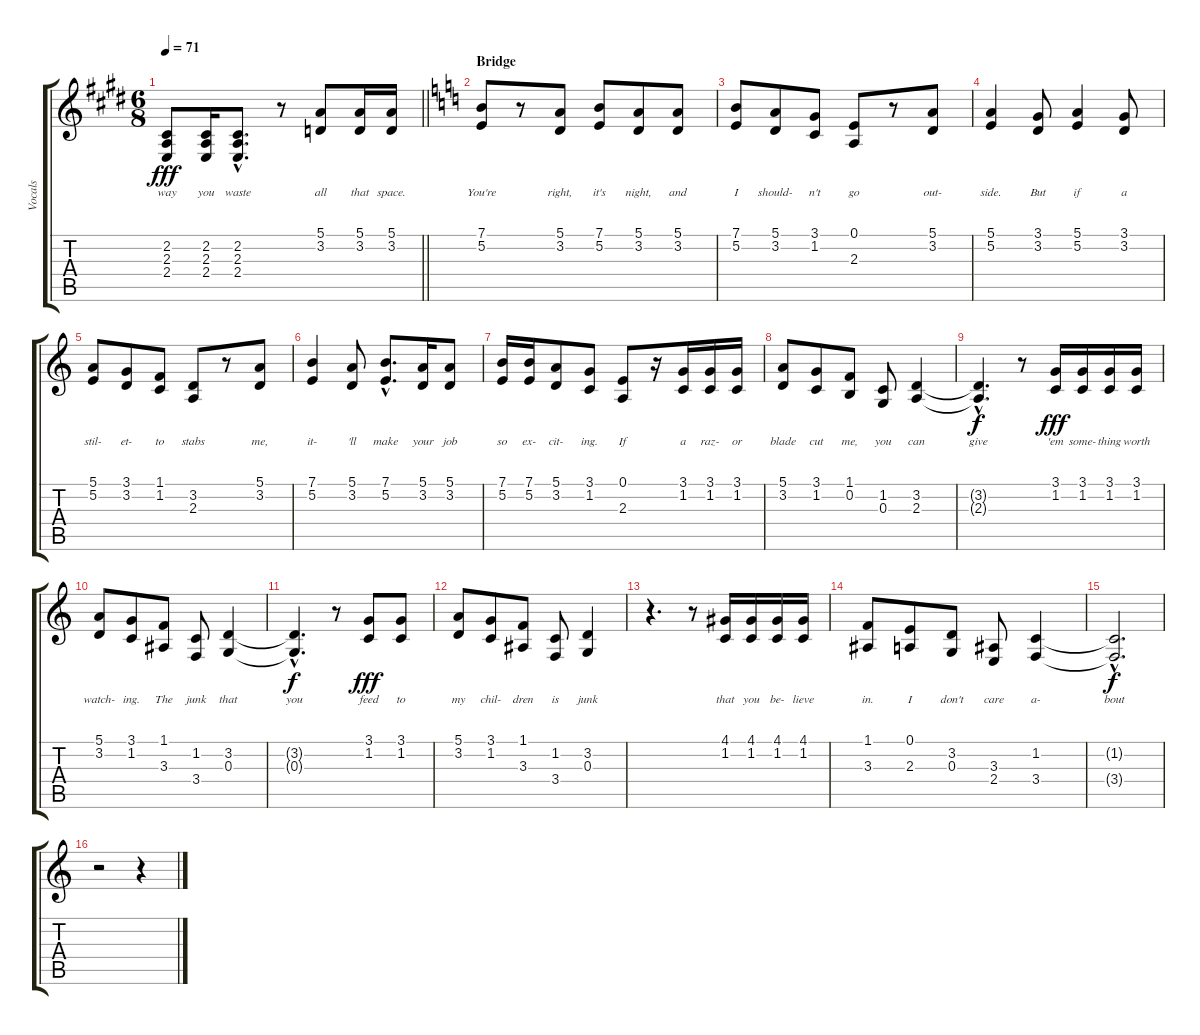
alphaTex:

\track ("Vocals" "Vocals") {instrument lead6voice}
\staff {score tabs}
\tuning (E4 B3 G3 D3 A2 E2) {hide}
\ts (6 8)
\tempo 71
\clef g2
\barLineRight lightlight
\ks e
(2.2 2.3 2.4).8{lyrics (0 "way") lyrics (1 "") lyrics (2 "") lyrics (3 "") lyrics (4 "") dy fff} (2.2 2.3 2.4).16{lyrics (0 "you") lyrics (1 "") lyrics (2 "") lyrics (3 "") lyrics (4 "")} (2.2{hac} 2.3{hac} 2.4{hac}).8{d lyrics (0 "waste") lyrics (1 "") lyrics (2 "") lyrics (3 "") lyrics (4 "")} r.8 (5.1 3.2).8{lyrics (0 "all") lyrics (1 "") lyrics (2 "") lyrics (3 "") lyrics (4 "")} (5.1 3.2).16{lyrics (0 "that") lyrics (1 "") lyrics (2 "") lyrics (3 "") lyrics (4 "")} (5.1 3.2).16{lyrics (0 "space.") lyrics (1 "") lyrics (2 "") lyrics (3 "") lyrics (4 "")} |
\section ("" "Bridge")
\ks c
(7.1 5.2).8{lyrics (0 "You're") lyrics (1 "") lyrics (2 "") lyrics (3 "") lyrics (4 "")} r.8 (5.1 3.2).8{lyrics (0 "right,") lyrics (1 "") lyrics (2 "") lyrics (3 "") lyrics (4 "")} (7.1 5.2).8{lyrics (0 "it's") lyrics (1 "") lyrics (2 "") lyrics (3 "") lyrics (4 "")} (5.1 3.2).8{lyrics (0 "night,") lyrics (1 "") lyrics (2 "") lyrics (3 "") lyrics (4 "")} (5.1 3.2).8{lyrics (0 "and") lyrics (1 "") lyrics (2 "") lyrics (3 "") lyrics (4 "")} |
(7.1 5.2).8{lyrics (0 "I") lyrics (1 "") lyrics (2 "") lyrics (3 "") lyrics (4 "")} (5.1 3.2).8{lyrics (0 "should-") lyrics (1 "") lyrics (2 "") lyrics (3 "") lyrics (4 "")} (3.1 1.2).8{lyrics (0 "n't") lyrics (1 "") lyrics (2 "") lyrics (3 "") lyrics (4 "")} (0.1 2.3).8{lyrics (0 "go") lyrics (1 "") lyrics (2 "") lyrics (3 "") lyrics (4 "")} r.8 (5.1 3.2).8{lyrics (0 "out-") lyrics (1 "") lyrics (2 "") lyrics (3 "") lyrics (4 "")} |
(5.1 5.2).4{lyrics (0 "side.") lyrics (1 "") lyrics (2 "") lyrics (3 "") lyrics (4 "")} (3.1 3.2).8{lyrics (0 "But") lyrics (1 "") lyrics (2 "") lyrics (3 "") lyrics (4 "")} (5.1 5.2).4{lyrics (0 "if") lyrics (1 "") lyrics (2 "") lyrics (3 "") lyrics (4 "")} (3.1 3.2).8{lyrics (0 "a") lyrics (1 "") lyrics (2 "") lyrics (3 "") lyrics (4 "")} |
(5.1 5.2).8{lyrics (0 "stil-") lyrics (1 "") lyrics (2 "") lyrics (3 "") lyrics (4 "")} (3.1 3.2).8{lyrics (0 "et-") lyrics (1 "") lyrics (2 "") lyrics (3 "") lyrics (4 "")} (1.1 1.2).8{lyrics (0 "to") lyrics (1 "") lyrics (2 "") lyrics (3 "") lyrics (4 "")} (3.2 2.3).8{lyrics (0 "stabs") lyrics (1 "") lyrics (2 "") lyrics (3 "") lyrics (4 "")} r.8 (5.1 3.2).8{lyrics (0 "me,") lyrics (1 "") lyrics (2 "") lyrics (3 "") lyrics (4 "")} |
(7.1 5.2).4{lyrics (0 "it-") lyrics (1 "") lyrics (2 "") lyrics (3 "") lyrics (4 "")} (5.1 3.2).8{lyrics (0 "'ll") lyrics (1 "") lyrics (2 "") lyrics (3 "") lyrics (4 "")} (7.1{hac} 5.2{hac}).8{d lyrics (0 "make") lyrics (1 "") lyrics (2 "") lyrics (3 "") lyrics (4 "")} (5.1 3.2).16{lyrics (0 "your") lyrics (1 "") lyrics (2 "") lyrics (3 "") lyrics (4 "")} (5.1 3.2).8{lyrics (0 "job") lyrics (1 "") lyrics (2 "") lyrics (3 "") lyrics (4 "")} |
(7.1 5.2).16{lyrics (0 "so") lyrics (1 "") lyrics (2 "") lyrics (3 "") lyrics (4 "")} (7.1 5.2).16{lyrics (0 "ex-") lyrics (1 "") lyrics (2 "") lyrics (3 "") lyrics (4 "")} (5.1 3.2).8{lyrics (0 "cit-") lyrics (1 "") lyrics (2 "") lyrics (3 "") lyrics (4 "")} (3.1 1.2).8{lyrics (0 "ing.") lyrics (1 "") lyrics (2 "") lyrics (3 "") lyrics (4 "")} (0.1 2.3).8{lyrics (0 "If") lyrics (1 "") lyrics (2 "") lyrics (3 "") lyrics (4 "")} r.16 (3.1 1.2).16{lyrics (0 "a") lyrics (1 "") lyrics (2 "") lyrics (3 "") lyrics (4 "")} (3.1 1.2).16{lyrics (0 "raz-") lyrics (1 "") lyrics (2 "") lyrics (3 "") lyrics (4 "")} (3.1 1.2).16{lyrics (0 "or") lyrics (1 "") lyrics (2 "") lyrics (3 "") lyrics (4 "")} |
(5.1 3.2).8{lyrics (0 "blade") lyrics (1 "") lyrics (2 "") lyrics (3 "") lyrics (4 "")} (3.1 1.2).8{lyrics (0 "cut") lyrics (1 "") lyrics (2 "") lyrics (3 "") lyrics (4 "")} (1.1 0.2).8{lyrics (0 "me,") lyrics (1 "") lyrics (2 "") lyrics (3 "") lyrics (4 "")} (1.2 0.3).8{lyrics (0 "you") lyrics (1 "") lyrics (2 "") lyrics (3 "") lyrics (4 "")} (3.2 2.3).4{lyrics (0 "can") lyrics (1 "") lyrics (2 "") lyrics (3 "") lyrics (4 "")} |
(3.2{hac t} 2.3{hac t}).4{d lyrics (0 "give") lyrics (1 "") lyrics (2 "") lyrics (3 "") lyrics (4 "") dy f} r.8 (3.1 1.2).16{lyrics (0 "'em") lyrics (1 "") lyrics (2 "") lyrics (3 "") lyrics (4 "") dy fff} (3.1 1.2).16{lyrics (0 "some-") lyrics (1 "") lyrics (2 "") lyrics (3 "") lyrics (4 "")} (3.1 1.2).16{lyrics (0 "thing") lyrics (1 "") lyrics (2 "") lyrics (3 "") lyrics (4 "")} (3.1 1.2).16{lyrics (0 "worth") lyrics (1 "") lyrics (2 "") lyrics (3 "") lyrics (4 "")} |
(5.1 3.2).8{lyrics (0 "watch-") lyrics (1 "") lyrics (2 "") lyrics (3 "") lyrics (4 "")} (3.1 1.2).8{lyrics (0 "ing.") lyrics (1 "") lyrics (2 "") lyrics (3 "") lyrics (4 "")} (1.1 3.3).8{lyrics (0 "The") lyrics (1 "") lyrics (2 "") lyrics (3 "") lyrics (4 "")} (1.2 3.4).8{lyrics (0 "junk") lyrics (1 "") lyrics (2 "") lyrics (3 "") lyrics (4 "")} (3.2 0.3).4{lyrics (0 "that") lyrics (1 "") lyrics (2 "") lyrics (3 "") lyrics (4 "")} |
(3.2{hac t} 0.3{hac t}).4{d lyrics (0 "you") lyrics (1 "") lyrics (2 "") lyrics (3 "") lyrics (4 "") dy f} r.8 (3.1 1.2).8{lyrics (0 "feed") lyrics (1 "") lyrics (2 "") lyrics (3 "") lyrics (4 "") dy fff} (3.1 1.2).8{lyrics (0 "to") lyrics (1 "") lyrics (2 "") lyrics (3 "") lyrics (4 "")} |
(5.1 3.2).8{lyrics (0 "my") lyrics (1 "") lyrics (2 "") lyrics (3 "") lyrics (4 "")} (3.1 1.2).8{lyrics (0 "chil-") lyrics (1 "") lyrics (2 "") lyrics (3 "") lyrics (4 "")} (1.1 3.3).8{lyrics (0 "dren") lyrics (1 "") lyrics (2 "") lyrics (3 "") lyrics (4 "")} (1.2 3.4).8{lyrics (0 "is") lyrics (1 "") lyrics (2 "") lyrics (3 "") lyrics (4 "")} (3.2 0.3).4{lyrics (0 "junk") lyrics (1 "") lyrics (2 "") lyrics (3 "") lyrics (4 "")} |
r.4{d} r.8 (4.1 1.2).16{lyrics (0 "that") lyrics (1 "") lyrics (2 "") lyrics (3 "") lyrics (4 "")} (4.1 1.2).16{lyrics (0 "you") lyrics (1 "") lyrics (2 "") lyrics (3 "") lyrics (4 "")} (4.1 1.2).16{lyrics (0 "be-") lyrics (1 "") lyrics (2 "") lyrics (3 "") lyrics (4 "")} (4.1 1.2).16{lyrics (0 "lieve") lyrics (1 "") lyrics (2 "") lyrics (3 "") lyrics (4 "")} |
(1.1 3.3).8{lyrics (0 "in.") lyrics (1 "") lyrics (2 "") lyrics (3 "") lyrics (4 "")} (0.1 2.3).8{lyrics (0 "I") lyrics (1 "") lyrics (2 "") lyrics (3 "") lyrics (4 "")} (3.2 0.3).8{lyrics (0 "don't") lyrics (1 "") lyrics (2 "") lyrics (3 "") lyrics (4 "")} (3.3 2.4).8{lyrics (0 "care") lyrics (1 "") lyrics (2 "") lyrics (3 "") lyrics (4 "")} (1.2 3.4).4{lyrics (0 "a-") lyrics (1 "") lyrics (2 "") lyrics (3 "") lyrics (4 "")} |
(1.2{hac t} 3.4{hac t}).2{d lyrics (0 "bout") lyrics (1 "") lyrics (2 "") lyrics (3 "") lyrics (4 "") dy f} |
r.2 r.4
